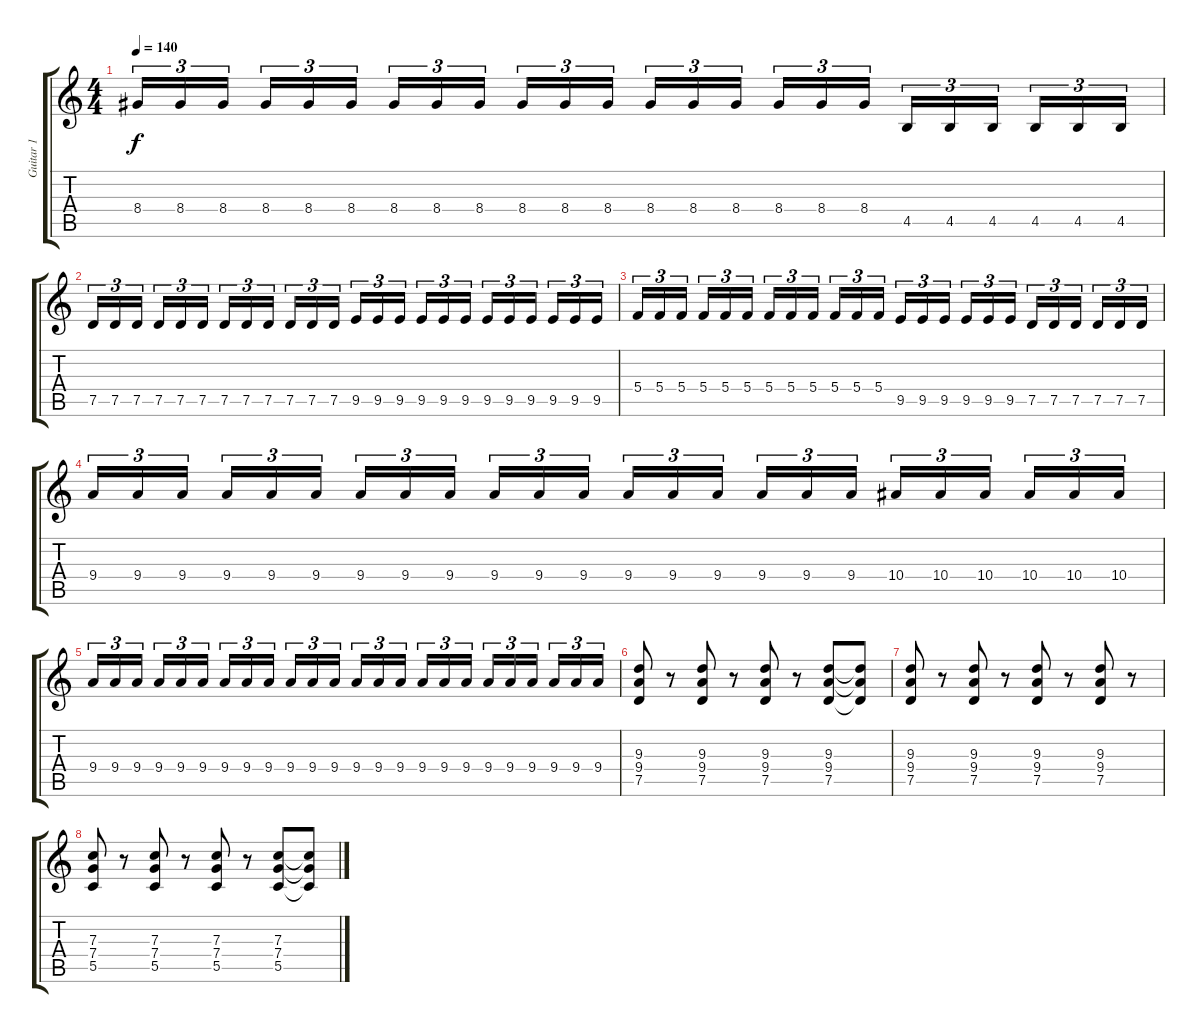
\track ("Guitar 1" "Guitar 1") {instrument distortionguitar}
\staff {score tabs}
\tuning (D4 A3 F3 C3 G2 D2) {hide}
\ts (4 4)
\tempo 140
\clef g2
\ks c
8.4.16{tu (3 2) dy f} 8.4.16{tu (3 2)} 8.4.16{tu (3 2)} 8.4.16{tu (3 2)} 8.4.16{tu (3 2)} 8.4.16{tu (3 2)} 8.4.16{tu (3 2)} 8.4.16{tu (3 2)} 8.4.16{tu (3 2)} 8.4.16{tu (3 2)} 8.4.16{tu (3 2)} 8.4.16{tu (3 2)} 8.4.16{tu (3 2)} 8.4.16{tu (3 2)} 8.4.16{tu (3 2)} 8.4.16{tu (3 2)} 8.4.16{tu (3 2)} 8.4.16{tu (3 2)} 4.5.16{tu (3 2)} 4.5.16{tu (3 2)} 4.5.16{tu (3 2)} 4.5.16{tu (3 2)} 4.5.16{tu (3 2)} 4.5.16{tu (3 2)} |
7.5.16{tu (3 2)} 7.5.16{tu (3 2)} 7.5.16{tu (3 2)} 7.5.16{tu (3 2)} 7.5.16{tu (3 2)} 7.5.16{tu (3 2)} 7.5.16{tu (3 2)} 7.5.16{tu (3 2)} 7.5.16{tu (3 2)} 7.5.16{tu (3 2)} 7.5.16{tu (3 2)} 7.5.16{tu (3 2)} 9.5.16{tu (3 2)} 9.5.16{tu (3 2)} 9.5.16{tu (3 2)} 9.5.16{tu (3 2)} 9.5.16{tu (3 2)} 9.5.16{tu (3 2)} 9.5.16{tu (3 2)} 9.5.16{tu (3 2)} 9.5.16{tu (3 2)} 9.5.16{tu (3 2)} 9.5.16{tu (3 2)} 9.5.16{tu (3 2)} |
5.4.16{tu (3 2)} 5.4.16{tu (3 2)} 5.4.16{tu (3 2)} 5.4.16{tu (3 2)} 5.4.16{tu (3 2)} 5.4.16{tu (3 2)} 5.4.16{tu (3 2)} 5.4.16{tu (3 2)} 5.4.16{tu (3 2)} 5.4.16{tu (3 2)} 5.4.16{tu (3 2)} 5.4.16{tu (3 2)} 9.5.16{tu (3 2)} 9.5.16{tu (3 2)} 9.5.16{tu (3 2)} 9.5.16{tu (3 2)} 9.5.16{tu (3 2)} 9.5.16{tu (3 2)} 7.5.16{tu (3 2)} 7.5.16{tu (3 2)} 7.5.16{tu (3 2)} 7.5.16{tu (3 2)} 7.5.16{tu (3 2)} 7.5.16{tu (3 2)} |
9.4.16{tu (3 2)} 9.4.16{tu (3 2)} 9.4.16{tu (3 2)} 9.4.16{tu (3 2)} 9.4.16{tu (3 2)} 9.4.16{tu (3 2)} 9.4.16{tu (3 2)} 9.4.16{tu (3 2)} 9.4.16{tu (3 2)} 9.4.16{tu (3 2)} 9.4.16{tu (3 2)} 9.4.16{tu (3 2)} 9.4.16{tu (3 2)} 9.4.16{tu (3 2)} 9.4.16{tu (3 2)} 9.4.16{tu (3 2)} 9.4.16{tu (3 2)} 9.4.16{tu (3 2)} 10.4.16{tu (3 2)} 10.4.16{tu (3 2)} 10.4.16{tu (3 2)} 10.4.16{tu (3 2)} 10.4.16{tu (3 2)} 10.4.16{tu (3 2)} |
9.4.16{tu (3 2)} 9.4.16{tu (3 2)} 9.4.16{tu (3 2)} 9.4.16{tu (3 2)} 9.4.16{tu (3 2)} 9.4.16{tu (3 2)} 9.4.16{tu (3 2)} 9.4.16{tu (3 2)} 9.4.16{tu (3 2)} 9.4.16{tu (3 2)} 9.4.16{tu (3 2)} 9.4.16{tu (3 2)} 9.4.16{tu (3 2)} 9.4.16{tu (3 2)} 9.4.16{tu (3 2)} 9.4.16{tu (3 2)} 9.4.16{tu (3 2)} 9.4.16{tu (3 2)} 9.4.16{tu (3 2)} 9.4.16{tu (3 2)} 9.4.16{tu (3 2)} 9.4.16{tu (3 2)} 9.4.16{tu (3 2)} 9.4.16{tu (3 2)} |
(9.3 9.4 7.5).8 r.8 (9.3 9.4 7.5).8 r.8 (9.3 9.4 7.5).8 r.8 (9.3 9.4 7.5).8 (9.3{t} 9.4{t} 7.5{t}).8 |
(9.3 9.4 7.5).8 r.8 (9.3 9.4 7.5).8 r.8 (9.3 9.4 7.5).8 r.8 (9.3 9.4 7.5).8 r.8 |
(7.3 7.4 5.5).8 r.8 (7.3 7.4 5.5).8 r.8 (7.3 7.4 5.5).8 r.8 (7.3 7.4 5.5).8 (7.3{t} 7.4{t} 5.5{t}).8
